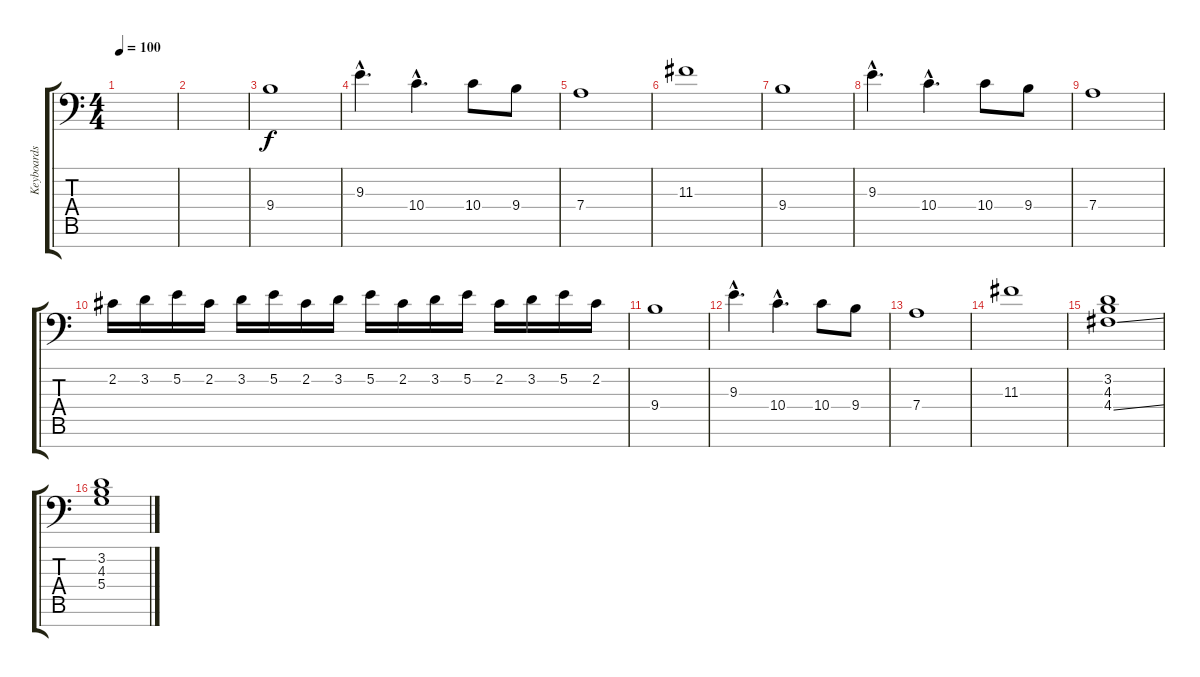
\track ("Keyboards LH" "Keyboards ") {instrument synthstrings1}
\staff {score tabs}
\tuning (E4 B3 G3 D3 A2 E2 C-1) {hide}
\ts (4 4)
\tempo 100
\clef f4
\ks c
|
|
9.4.1 |
9.3{hac}.4{d} 10.4{hac}.4{d} 10.4.8 9.4.8 |
7.4.1 |
11.3.1 |
9.4.1 |
9.3{hac}.4{d} 10.4{hac}.4{d} 10.4.8 9.4.8 |
7.4.1 |
2.2.16 3.2.16 5.2.16 2.2.16 3.2.16 5.2.16 2.2.16 3.2.16 5.2.16 2.2.16 3.2.16 5.2.16 2.2.16 3.2.16 5.2.16 2.2.16 |
9.4.1 |
9.3{hac}.4{d} 10.4{hac}.4{d} 10.4.8 9.4.8 |
7.4.1 |
11.3.1 |
(3.2 4.3 4.4{ss}).1{volume 10} |
(3.2 4.3 5.4).1
